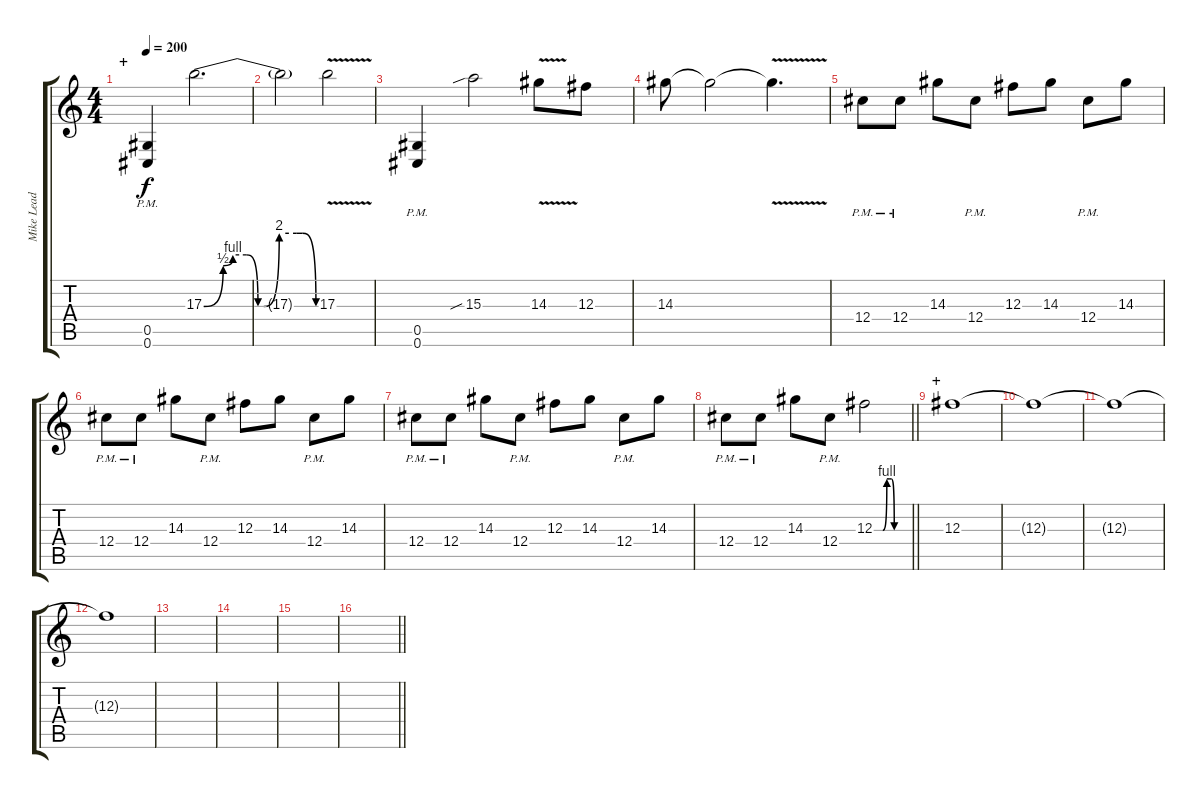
\track ("Mike Lead" "Mike Lead") {instrument distortionguitar}
\staff {score tabs}
\tuning (Eb4 Bb3 Gb3 Db3 Ab2 Db2) {hide}
\ts (4 4)
\section ("" "+")
\tempo 200
\clef g2
\ks c
(0.5{pm} 0.6{pm}).4{dy f} 17.3{be (custom 0 0 10 2 15 4 22 4 28 0 31 0 39 8 44 8 48 8 51 8 58 0 60 0)}.2{d} |
17.3{t}.2 17.3{v}.2 |
(0.5{pm} 0.6{pm}).4 15.3{sib}.2 14.3{v}.8 12.3.8 |
14.3.8 14.3{t}.2 14.3{v t}.4{d} |
12.4{pm}.8 12.4{pm}.8 14.3.8 12.4{pm}.8 12.3.8 14.3.8 12.4{pm}.8 14.3.8 |
12.4{pm}.8 12.4{pm}.8 14.3.8 12.4{pm}.8 12.3.8 14.3.8 12.4{pm}.8 14.3.8 |
12.4{pm}.8 12.4{pm}.8 14.3.8 12.4{pm}.8 12.3.8 14.3.8 12.4{pm}.8 14.3.8 |
\barLineRight lightlight
12.4{pm}.8 12.4{pm}.8 14.3.8 12.4{pm}.8 12.3{be (custom 0 0 10 0 15 0 22 4 26 4 30 4 35 0 45 0 60 0)}.2 |
\section ("" "+")
12.3.1{volume 0} |
12.3{t}.1 |
12.3{t}.1 |
12.3{t}.1 |
|
|
|
\barLineRight lightlight
